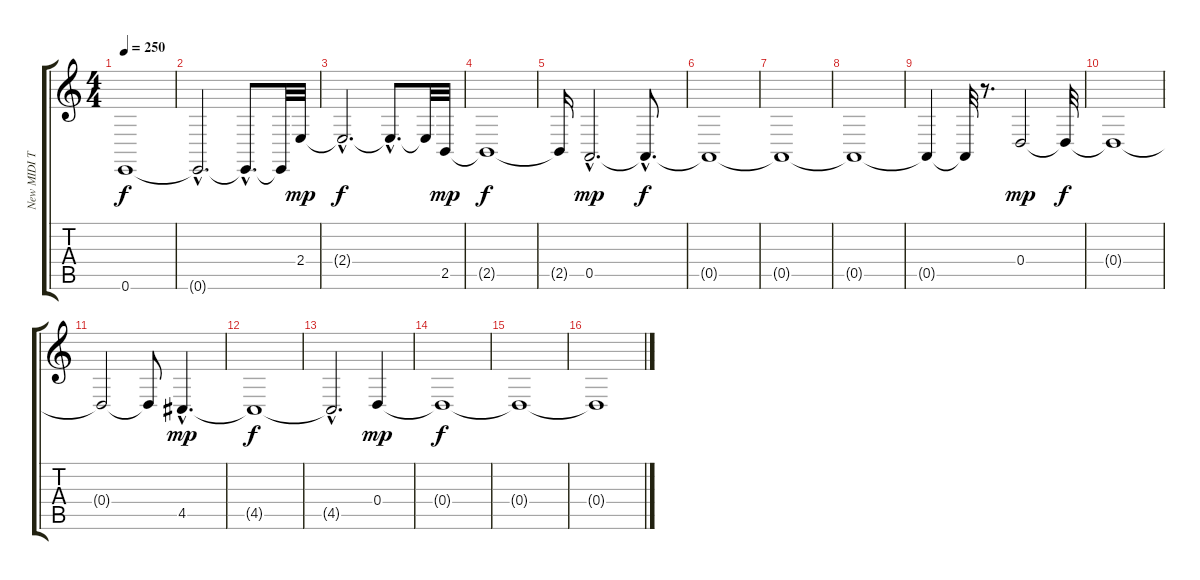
\track ("New MIDI Track" "New MIDI T") {instrument percussiveorgan}
\staff {score tabs}
\tuning (E4 B3 G3 D3 A2 E2) {hide}
\ts (4 4)
\tempo 250
\clef g2
\ks c
0.6{t}.1{dy f} |
0.6{hac t}.2{d} 0.6{hac t}.8{d} 0.6{t}.32 2.4.32{dy mp} |
2.4{hac t}.2{d dy f} 2.4{hac t}.8{d} 2.4{t}.32 2.5.32{dy mp} |
2.5{t}.1{dy f} |
2.5{t}.16 0.5{hac}.2{d dy mp} 0.5{hac t}.8{d dy f} |
0.5{t}.1 |
0.5{t}.1 |
0.5{t}.1 |
0.5{t}.4 0.5{t}.32 r.8{d} 0.4.2{dy mp} 0.4{t}.32{dy f} |
0.4{t}.1 |
0.4{t}.2 0.4{t}.8 4.5{hac}.4{d dy mp} |
4.5{t}.1{dy f} |
4.5{hac t}.2{d} 0.4.4{dy mp} |
0.4{t}.1{dy f} |
0.4{t}.1 |
0.4{t}.1
